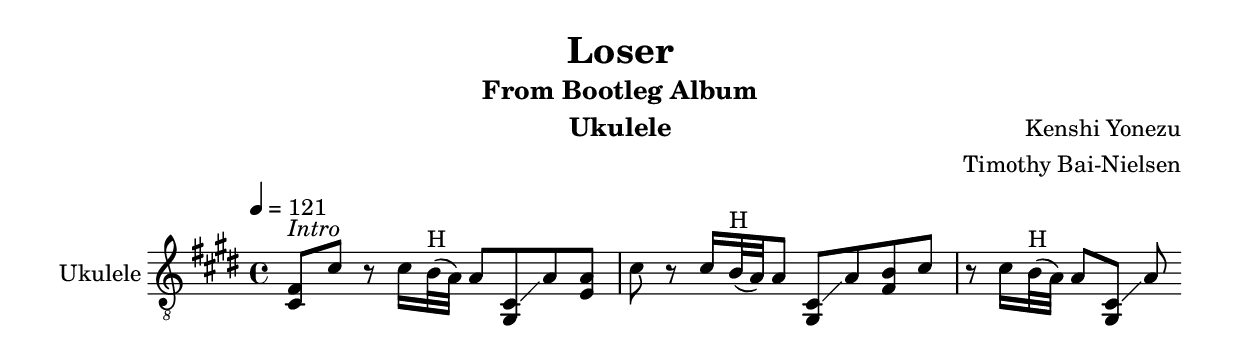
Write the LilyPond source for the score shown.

\version "2.22.2"

\header {
  title = "Loser"
  subtitle = "From Bootleg Album"
  instrument = "Ukulele"
  composer = "Kenshi Yonezu"
  arranger = "Timothy Bai-Nielsen"
}

global = {
  \key cis\minor
  \clef  "treble_8"
  \tempo 4 = 121
  \time 4/4
}

ukulele = \relative c {
  \global
    <cis fis>8^\markup \italic "Intro" cis' r8 cis16 b32^"H" ( a) a8 <cis, gis>8\glissando a' <e a>8|%m.01
    cis' r8 cis16 b32^"H" ( a) a8 <cis, gis>8\glissando a' <fis b> cis' %m.02
    r8 cis16 b32^"H" ( a) a8 <cis, gis>8\glissando a'
  
}

\score {
  \new Staff \with {
    midiInstrument = "piano"
    instrumentName = "Ukulele"
  } \ukulele
  \layout { }
  \midi {
  }
}

